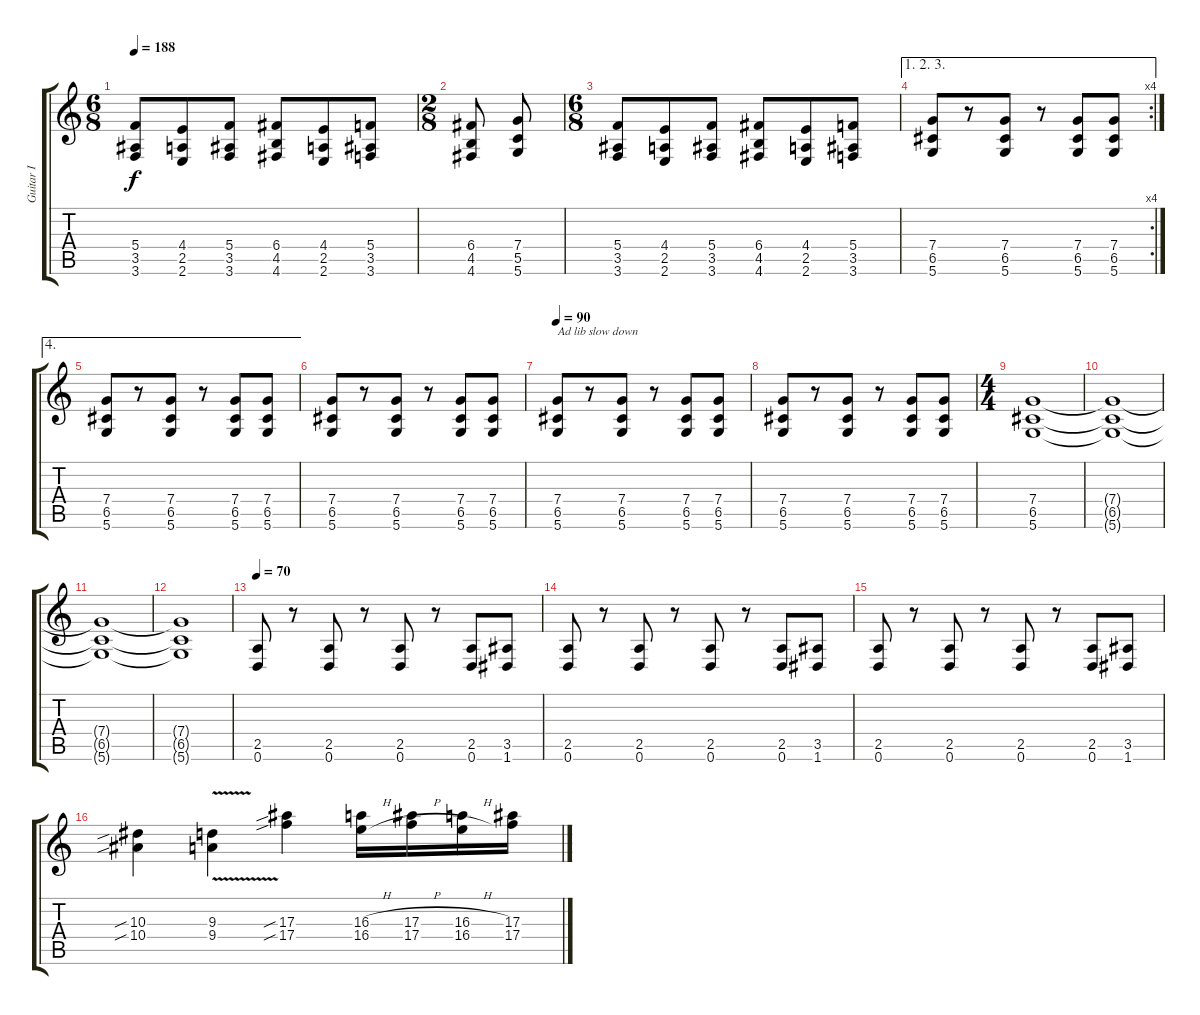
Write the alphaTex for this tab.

\track ("Guitar I" "Guitar I") {instrument distortionguitar}
\staff {score tabs}
\tuning (D4 A3 F3 C3 G2 D2) {hide}
\ts (6 8)
\tempo 188
\clef g2
\ks c
(5.4 3.5 3.6).8{dy f} (4.4 2.5 2.6).8 (5.4 3.5 3.6).8 (6.4 4.5 4.6).8 (4.4 2.5 2.6).8 (5.4 3.5 3.6).8 |
\ts (2 8)
(6.4 4.5 4.6).8 (7.4 5.5 5.6).8 |
\ts (6 8)
(5.4 3.5 3.6).8 (4.4 2.5 2.6).8 (5.4 3.5 3.6).8 (6.4 4.5 4.6).8 (4.4 2.5 2.6).8 (5.4 3.5 3.6).8 |
\ae (1 2 3)
\rc 4
(7.4 6.5 5.6).8 r.8 (7.4 6.5 5.6).8 r.8 (7.4 6.5 5.6).8 (7.4 6.5 5.6).8 |
\ae 4
(7.4 6.5 5.6).8 r.8 (7.4 6.5 5.6).8 r.8 (7.4 6.5 5.6).8 (7.4 6.5 5.6).8 |
(7.4 6.5 5.6).8 r.8 (7.4 6.5 5.6).8 r.8 (7.4 6.5 5.6).8 (7.4 6.5 5.6).8 |
\tempo 90
(7.4 6.5 5.6).8{txt "Ad lib slow down"} r.8 (7.4 6.5 5.6).8 r.8 (7.4 6.5 5.6).8 (7.4 6.5 5.6).8 |
(7.4 6.5 5.6).8 r.8 (7.4 6.5 5.6).8 r.8 (7.4 6.5 5.6).8 (7.4 6.5 5.6).8 |
\ts (4 4)
(7.4 6.5 5.6).1 |
(7.4{t} 6.5{t} 5.6{t}).1 |
(7.4{t} 6.5{t} 5.6{t}).1 |
(7.4{t} 6.5{t} 5.6{t}).1 |
\tempo 70
(2.5 0.6).8 r.8 (2.5 0.6).8 r.8 (2.5 0.6).8 r.8 (2.5 0.6).8 (3.5 1.6).8 |
(2.5 0.6).8 r.8 (2.5 0.6).8 r.8 (2.5 0.6).8 r.8 (2.5 0.6).8 (3.5 1.6).8 |
(2.5 0.6).8 r.8 (2.5 0.6).8 r.8 (2.5 0.6).8 r.8 (2.5 0.6).8 (3.5 1.6).8 |
(10.3{sib} 10.4{sib}).4 (9.3{v} 9.4{v}).4 (17.3{sib} 17.4{sib}).4 (16.3{h} 16.4{h}).16 (17.3{h} 17.4{h}).16 (16.3{h} 16.4{h}).16 (17.3 17.4).16
